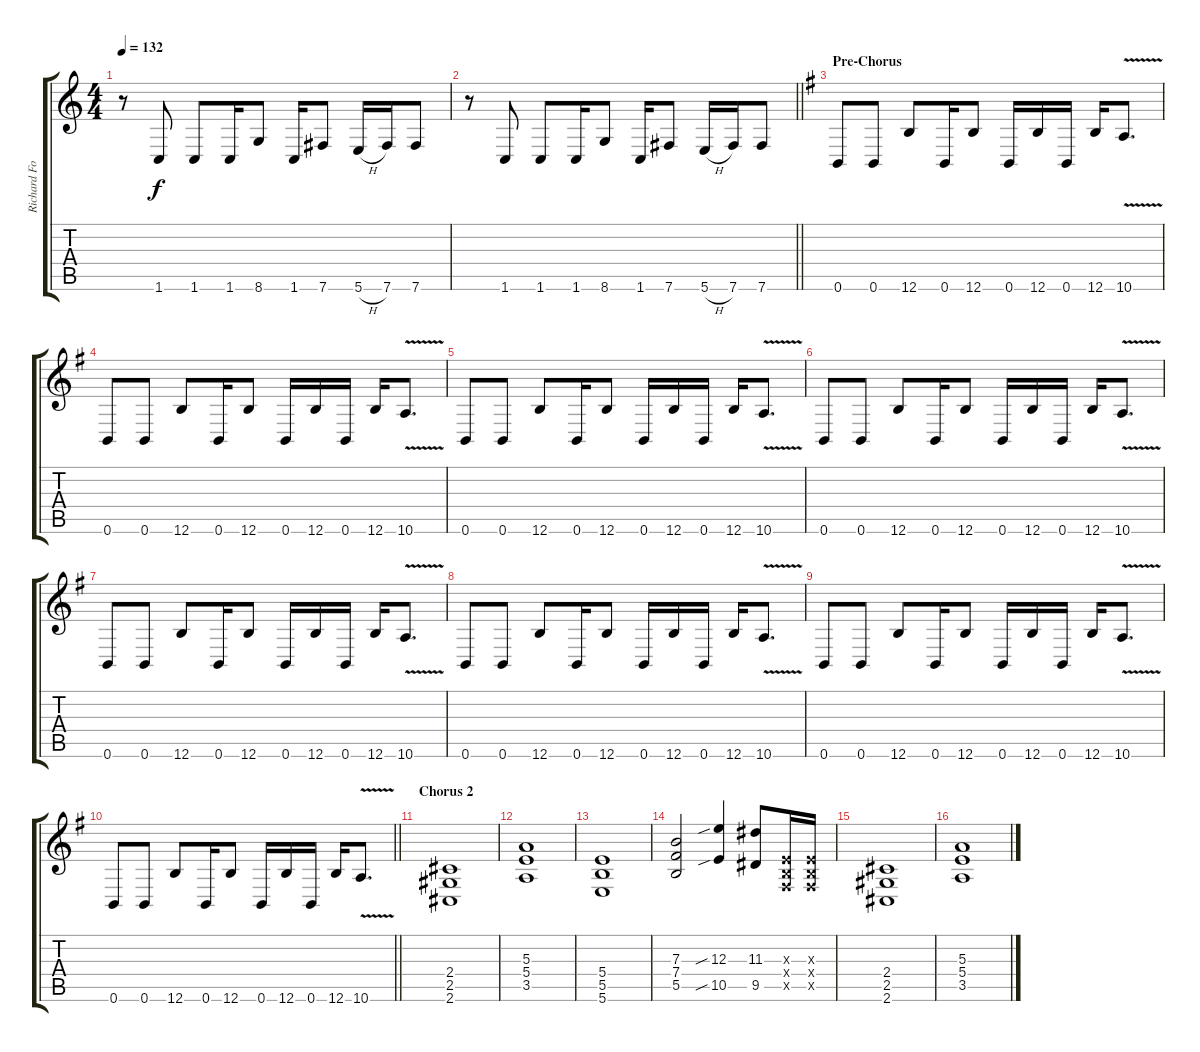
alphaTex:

\track ("Richard Fortus" "Richard Fo") {instrument overdrivenguitar}
\staff {score tabs}
\tuning (Db4 Ab3 E3 B2 Gb2 B1) {hide}
\ts (4 4)
\tempo 132
\clef g2
\ks c
r.8{dy f} 1.6.8 1.6.8 1.6.16 8.6.8 1.6.16 7.6.8 5.6{h}.16 7.6.16 7.6.8 |
\barLineRight lightlight
r.8 1.6.8 1.6.8 1.6.16 8.6.8 1.6.16 7.6.8 5.6{h}.16 7.6.16 7.6.8 |
\section ("" "Pre-Chorus")
\ks g
0.6.8 0.6.8 12.6.8 0.6.16 12.6.8 0.6.16 12.6.16 0.6.16 12.6.16 10.6{v}.8{d} |
0.6.8 0.6.8 12.6.8 0.6.16 12.6.8 0.6.16 12.6.16 0.6.16 12.6.16 10.6{v}.8{d} |
0.6.8 0.6.8 12.6.8 0.6.16 12.6.8 0.6.16 12.6.16 0.6.16 12.6.16 10.6{v}.8{d} |
0.6.8 0.6.8 12.6.8 0.6.16 12.6.8 0.6.16 12.6.16 0.6.16 12.6.16 10.6{v}.8{d} |
0.6.8 0.6.8 12.6.8 0.6.16 12.6.8 0.6.16 12.6.16 0.6.16 12.6.16 10.6{v}.8{d} |
0.6.8 0.6.8 12.6.8 0.6.16 12.6.8 0.6.16 12.6.16 0.6.16 12.6.16 10.6{v}.8{d} |
0.6.8 0.6.8 12.6.8 0.6.16 12.6.8 0.6.16 12.6.16 0.6.16 12.6.16 10.6{v}.8{d} |
\barLineRight lightlight
0.6.8 0.6.8 12.6.8 0.6.16 12.6.8 0.6.16 12.6.16 0.6.16 12.6.16 10.6{v}.8{d} |
\section ("" "Chorus 2")
(2.4 2.5 2.6).1 |
(5.3 5.4 3.5).1 |
(5.4 5.5 5.6).1 |
(7.3 7.4 5.5).2 (12.3{sib} 10.5{sib}).4 (11.3 9.5).8 (0.3{x} 0.4{x} 0.5{x}).16 (0.3{x} 0.4{x} 0.5{x}).16 |
(2.4 2.5 2.6).1 |
(5.3 5.4 3.5).1
